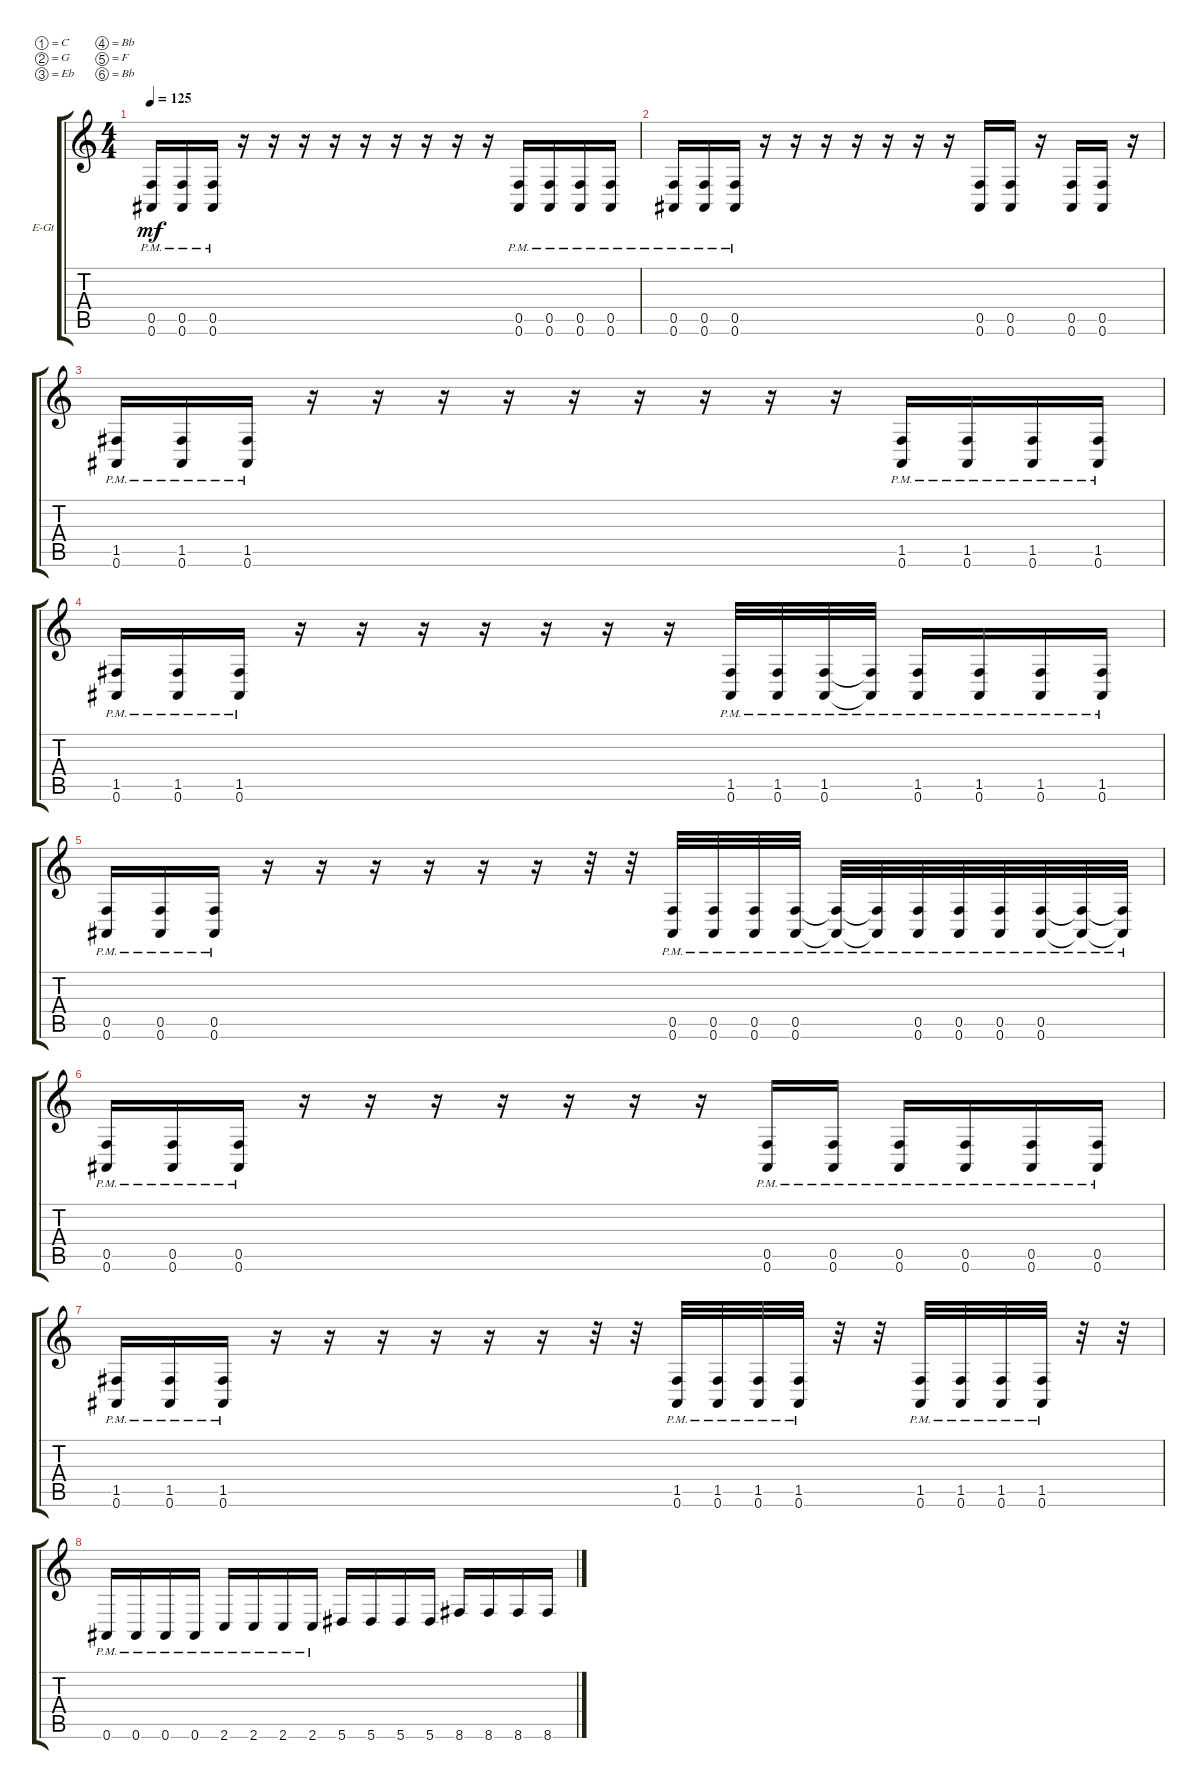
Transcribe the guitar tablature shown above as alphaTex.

\bracketExtendMode groupsimilarinstruments
\firstSystemTrackNameOrientation horizontal
\otherSystemsTrackNameOrientation horizontal
\track ("Electric Guitar 2" "E-Gt") {solo instrument distortionguitar}
\staff {score tabs}
\tuning (C4 G3 Eb3 Bb2 F2 Bb1)
\ts (4 4)
\tempo 125
\clef g2
\ks c
(0.6{pm} 0.5).16{dy mf} (0.6{pm} 0.5).16 (0.6{pm} 0.5).16 r.16 r.16 r.16 r.16 r.16 r.16 r.16 r.16 r.16 (0.6{pm} 0.5).16 (0.6{pm} 0.5).16 (0.6{pm} 0.5).16 (0.6{pm} 0.5).16 |
(0.6{pm} 0.5).16 (0.6{pm} 0.5).16 (0.6{pm} 0.5).16 r.16 r.16 r.16 r.16 r.16 r.16 r.16 (0.6 0.5).16 (0.6 0.5).16 r.16 (0.6 0.5).16 (0.6 0.5).16 r.16 |
(0.6{pm} 1.5).16 (0.6{pm} 1.5).16 (0.6{pm} 1.5).16 r.16 r.16 r.16 r.16 r.16 r.16 r.16 r.16 r.16 (0.6{pm} 1.5).16 (0.6{pm} 1.5).16 (0.6{pm} 1.5).16 (0.6{pm} 1.5).16 |
(0.6{pm} 1.5).16 (0.6{pm} 1.5).16 (0.6{pm} 1.5).16 r.16 r.16 r.16 r.16 r.16 r.16 r.16 (0.6{pm} 1.5).32 (0.6{pm} 1.5).32 (0.6{pm} 1.5).32 (0.6{pm t} 1.5{t}).32 (0.6{pm} 1.5).16 (0.6{pm} 1.5).16 (0.6{pm} 1.5).16 (0.6{pm} 1.5).16 |
(0.6{pm} 0.5).16 (0.6{pm} 0.5).16 (0.6{pm} 0.5).16 r.16 r.16 r.16 r.16 r.16 r.16 r.32 r.32 (0.6{pm} 0.5).32 (0.6{pm} 0.5).32 (0.6{pm} 0.5).32 (0.6{pm} 0.5).32 (0.6{pm t} 0.5{t}).32 (0.6{pm t} 0.5{t}).32 (0.6{pm} 0.5).32 (0.6{pm} 0.5).32 (0.6{pm} 0.5).32 (0.6{pm} 0.5).32 (0.6{pm t} 0.5{t}).32 (0.6{pm t} 0.5{t}).32 |
(0.6{pm} 0.5).16 (0.6{pm} 0.5).16 (0.6{pm} 0.5).16 r.16 r.16 r.16 r.16 r.16 r.16 r.16 (0.6{pm} 0.5).16 (0.6{pm} 0.5).16 (0.6{pm} 0.5).16 (0.6{pm} 0.5).16 (0.6{pm} 0.5).16 (0.6{pm} 0.5).16 |
(0.6{pm} 1.5).16 (0.6{pm} 1.5).16 (0.6{pm} 1.5).16 r.16 r.16 r.16 r.16 r.16 r.16 r.32 r.32 (0.6{pm} 1.5).32 (0.6{pm} 1.5).32 (0.6{pm} 1.5).32 (0.6{pm} 1.5).32 r.32 r.32 (0.6{pm} 1.5).32 (0.6{pm} 1.5).32 (0.6{pm} 1.5).32 (0.6{pm} 1.5).32 r.32 r.32 |
0.6{pm}.16 0.6{pm}.16 0.6{pm}.16 0.6{pm}.16 2.6{pm}.16 2.6{pm}.16 2.6{pm}.16 2.6{pm}.16 5.6.16 5.6.16 5.6.16 5.6.16 8.6.16 8.6.16 8.6.16 8.6.16
